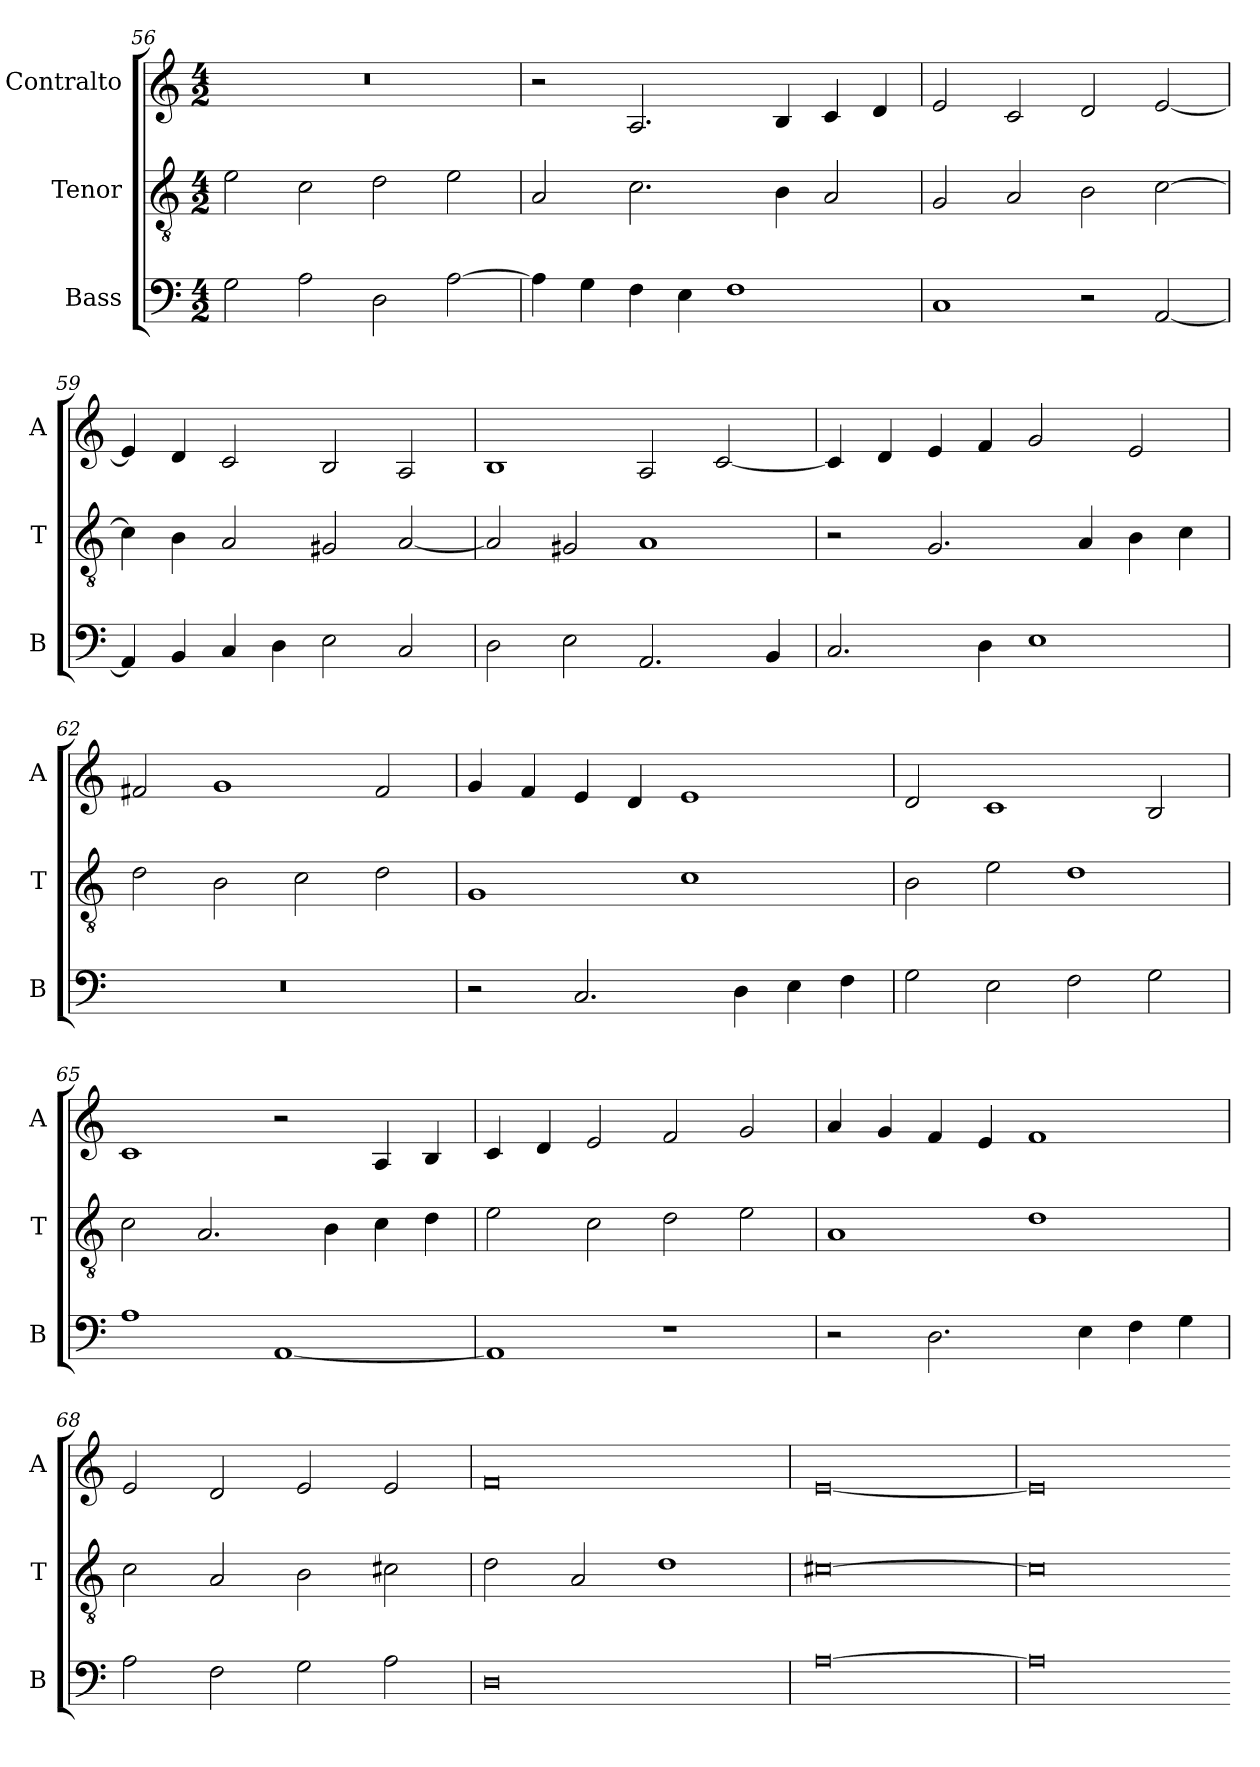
**kern	**kern	**kern
*part3	*part2	*part1
*staff3	*staff2	*staff1
*I"Bass	*I"Tenor	*I"Contralto
*I'B	*I'T	*I'A
*clefF4	*clefGv2	*clefG2
*k[]	*k[]	*k[]
*E:phr	*E:phr	*E:phr
*M4/2	*M4/2	*M4/2
=56	=56	=56
2G	2e	0r
2A	2c	.
2D	2d	.
[2A	2e	.
=57	=57	=57
4A]	2A	2r
4G	.	.
4F	2.c	2.A
4E	.	.
1F	.	.
.	4B	4B
.	2A	4c
.	.	4d
=58	=58	=58
1C	2G	2e
.	2A	2c
2r	2B	2d
[2AA	[2c	[2e
=59	=59	=59
4AA]	4c]	4e]
4BB	4B	4d
4C	2A	2c
4D	.	.
2E	2G#X	2B
2C	[2A	2A
=60	=60	=60
2D	2A]	1B
2E	2G#X	.
2.AA	1A	2A
.	.	[2c
4BB	.	.
=61	=61	=61
2.C	2r	4c]
.	.	4d
.	2.G	4e
4D	.	4f
1E	.	2g
.	4A	.
.	4B	2e
.	4c	.
=62	=62	=62
0r	2d	2f#X
.	2B	1g
.	2c	.
.	2d	2f#
=63	=63	=63
2r	1G	4g
.	.	4f
2.C	.	4e
.	.	4d
.	1c	1e
4D	.	.
4E	.	.
4F	.	.
=64	=64	=64
2G	2B	2d
2E	2e	1c
2F	1d	.
2G	.	2B
=65	=65	=65
1A	2c	1c
.	2.A	.
[1AA	.	2r
.	4B	.
.	4c	4A
.	4d	4B
=66	=66	=66
1AA]	2e	4c
.	.	4d
.	2c	2e
1r	2d	2f
.	2e	2g
=67	=67	=67
2r	1A	4a
.	.	4g
2.D	.	4f
.	.	4e
.	1d	1f
4E	.	.
4F	.	.
4G	.	.
=68	=68	=68
2A	2c	2e
2F	2A	2d
2G	2B	2e
2A	2c#X	2e
=69	=69	=69
0D	2d	0f
.	2A	.
.	1d	.
=70	=70	=70
[0A	[0c#X	[0e
=71	=71	=71
0A]	0c#]	0e]
=-	=-	=-
*-	*-	*-
